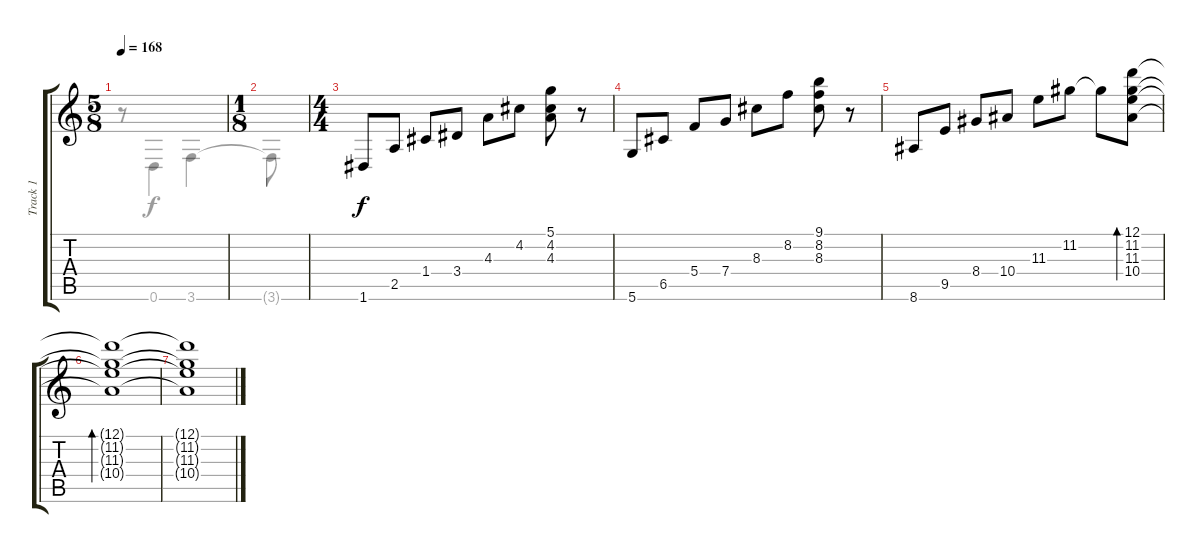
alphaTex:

\track ("Track 1" "Track 1") {instrument acousticguitarsteel}
\staff {score tabs}
\tuning (D4 A3 F3 C3 G2 D2) {hide}
\voice
\ts (5 8)
\tempo 168
\clef g2
\ks c
|
\ts (1 8)
|
\ts (4 4)
1.6.8 2.5.8 1.4.8 3.4.8 4.3.8 4.2.8 (5.1 4.2 4.3).8 r.8 |
5.6.8 6.5.8 5.4.8 7.4.8 8.3.8 8.2.8 (9.1 8.2 8.3).8 r.8 |
8.6.8 9.5.8 8.4.8 10.4.8 11.3.8 11.2.8 11.2{t}.8 (12.1 11.2 11.3 10.4).8{bd 240} |
(12.1{t} 11.2{t} 11.3{t} 10.4{t}).1{bd 240} |
(12.1{t} 11.2{t} 11.3{t} 10.4{t}).1
\voice
\clef g2
\ottava regular
\simile none
\ks c
r.8{dy f} 0.6.4 3.6.4 |
3.6{t}.8 |
|
|
|
|
